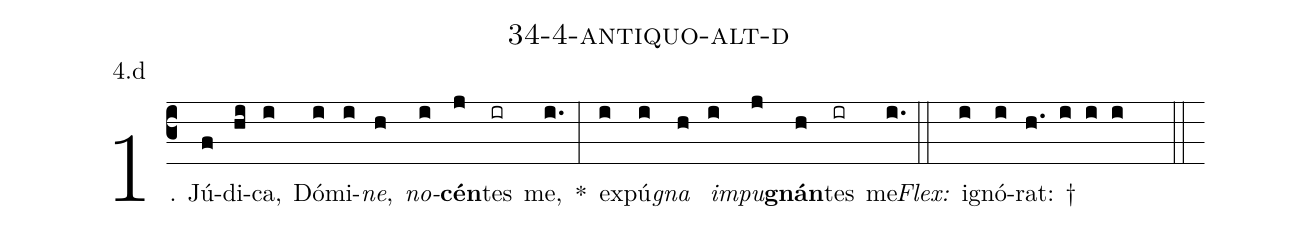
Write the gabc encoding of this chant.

name: 34-4-antiquo-alt-d;
annotation: 4.d;
%%
(c3)1. Jú(f)di(hi)ca,(i) Dó(i)mi(i)<i>ne</i>,(h) <i>no</i>(i)<b>cén</b>(j)tes(ir) me,(i.) *(:) ex(i)pú(i)<i>gna</i>(h) <i>im</i>(i)<i>pu</i>(j)<b>gnán</b>(h)tes(ir) me.(i.) (::)
<i>Flex:</i>()  i(i)gnó(i)rat: †(h. i i i  ::)
